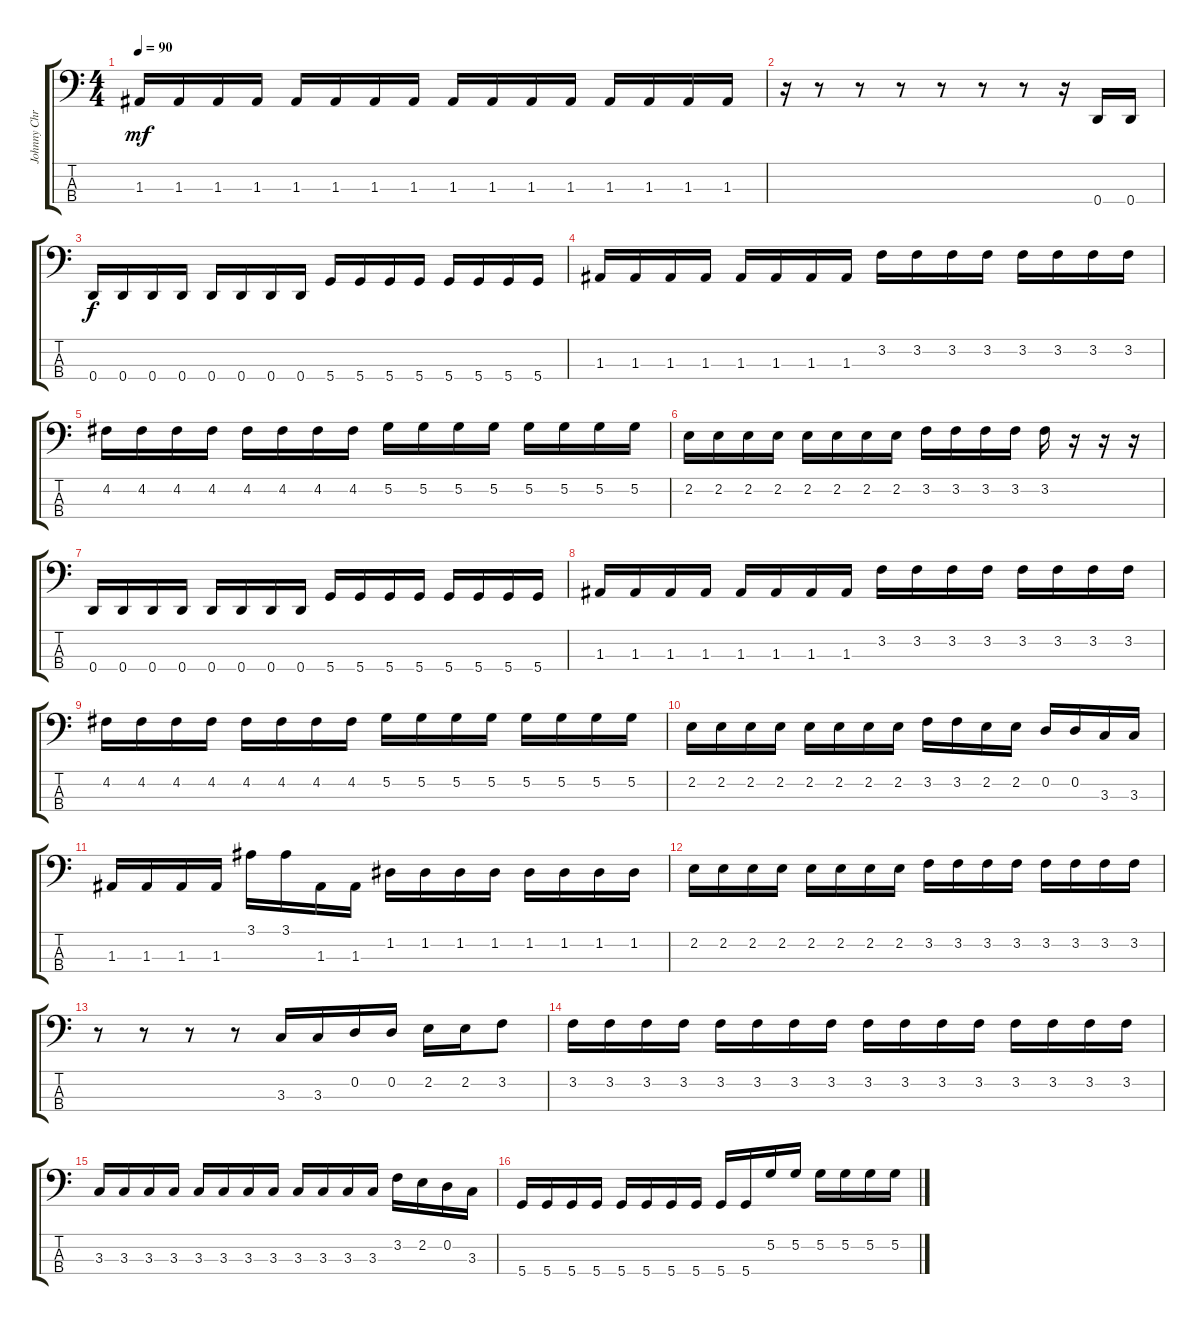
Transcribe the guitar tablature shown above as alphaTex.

\track ("Johnny Christ" "Johnny Chr") {instrument electricbasspick}
\staff {score tabs}
\tuning (G2 D2 A1 D1) {hide}
\ts (4 4)
\tempo 90
\clef f4
\ks c
1.3.16{dy mf} 1.3.16 1.3.16 1.3.16 1.3.16 1.3.16 1.3.16 1.3.16 1.3.16 1.3.16 1.3.16 1.3.16 1.3.16 1.3.16 1.3.16 1.3.16 |
r.16 r.8 r.8 r.8 r.8 r.8 r.8 r.16 0.4.16 0.4.16 |
0.4.16{dy f} 0.4.16 0.4.16 0.4.16 0.4.16 0.4.16 0.4.16 0.4.16 5.4.16 5.4.16 5.4.16 5.4.16 5.4.16 5.4.16 5.4.16 5.4.16 |
1.3.16 1.3.16 1.3.16 1.3.16 1.3.16 1.3.16 1.3.16 1.3.16 3.2.16 3.2.16 3.2.16 3.2.16 3.2.16 3.2.16 3.2.16 3.2.16 |
4.2.16 4.2.16 4.2.16 4.2.16 4.2.16 4.2.16 4.2.16 4.2.16 5.2.16 5.2.16 5.2.16 5.2.16 5.2.16 5.2.16 5.2.16 5.2.16 |
2.2.16 2.2.16 2.2.16 2.2.16 2.2.16 2.2.16 2.2.16 2.2.16 3.2.16 3.2.16 3.2.16 3.2.16 3.2.16 r.16 r.16 r.16 |
0.4.16 0.4.16 0.4.16 0.4.16 0.4.16 0.4.16 0.4.16 0.4.16 5.4.16 5.4.16 5.4.16 5.4.16 5.4.16 5.4.16 5.4.16 5.4.16 |
1.3.16 1.3.16 1.3.16 1.3.16 1.3.16 1.3.16 1.3.16 1.3.16 3.2.16 3.2.16 3.2.16 3.2.16 3.2.16 3.2.16 3.2.16 3.2.16 |
4.2.16 4.2.16 4.2.16 4.2.16 4.2.16 4.2.16 4.2.16 4.2.16 5.2.16 5.2.16 5.2.16 5.2.16 5.2.16 5.2.16 5.2.16 5.2.16 |
2.2.16 2.2.16 2.2.16 2.2.16 2.2.16 2.2.16 2.2.16 2.2.16 3.2.16 3.2.16 2.2.16 2.2.16 0.2.16 0.2.16 3.3.16 3.3.16 |
1.3.16 1.3.16 1.3.16 1.3.16 3.1.16 3.1.16 1.3.16 1.3.16 1.2.16 1.2.16 1.2.16 1.2.16 1.2.16 1.2.16 1.2.16 1.2.16 |
2.2.16 2.2.16 2.2.16 2.2.16 2.2.16 2.2.16 2.2.16 2.2.16 3.2.16 3.2.16 3.2.16 3.2.16 3.2.16 3.2.16 3.2.16 3.2.16 |
r.8 r.8 r.8 r.8 3.3.16 3.3.16 0.2.16 0.2.16 2.2.16 2.2.16 3.2.8 |
3.2.16 3.2.16 3.2.16 3.2.16 3.2.16 3.2.16 3.2.16 3.2.16 3.2.16 3.2.16 3.2.16 3.2.16 3.2.16 3.2.16 3.2.16 3.2.16 |
3.3.16 3.3.16 3.3.16 3.3.16 3.3.16 3.3.16 3.3.16 3.3.16 3.3.16 3.3.16 3.3.16 3.3.16 3.2.16 2.2.16 0.2.16 3.3.16 |
5.4.16 5.4.16 5.4.16 5.4.16 5.4.16 5.4.16 5.4.16 5.4.16 5.4.16 5.4.16 5.2.16 5.2.16 5.2.16 5.2.16 5.2.16 5.2.16
